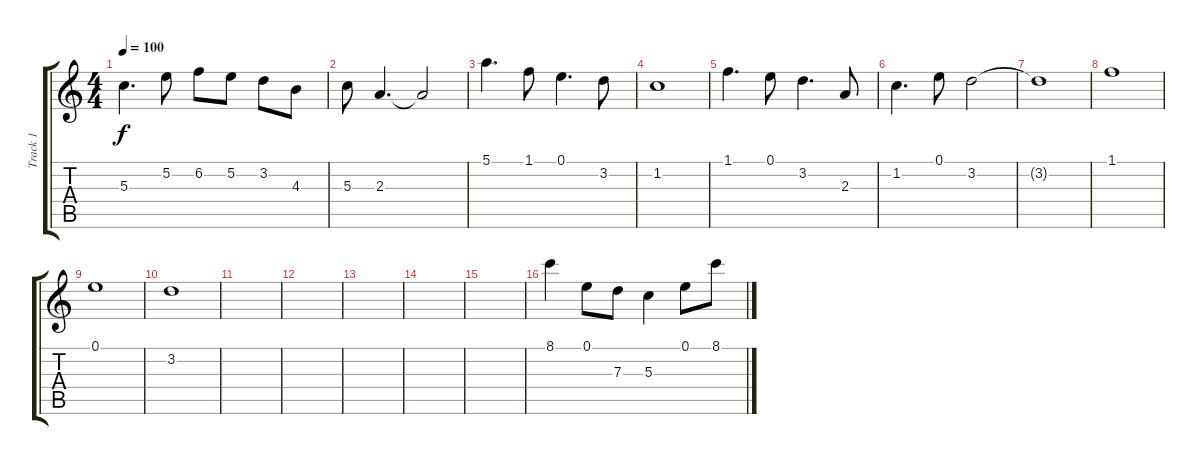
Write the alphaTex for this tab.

\track ("Track 1" "Track 1") {instrument acousticguitarnylon}
\staff {score tabs}
\tuning (E4 B3 G3 D3 A2 E2) {hide}
\ts (4 4)
\tempo 100
\clef g2
\ks aminor
5.3.4{d dy f} 5.2.8 6.2.8 5.2.8 3.2.8 4.3.8 |
5.3.8 2.3.4{d} 2.3{t}.2 |
5.1.4{d} 1.1.8 0.1.4{d} 3.2.8 |
1.2.1 |
1.1.4{d} 0.1.8 3.2.4{d} 2.3.8 |
1.2.4{d} 0.1.8 3.2.2 |
3.2{t}.1 |
1.1.1 |
0.1.1 |
3.2.1 |
|
|
|
|
|
8.1.4 0.1.8 7.3.8 5.3.4 0.1.8 8.1.8
